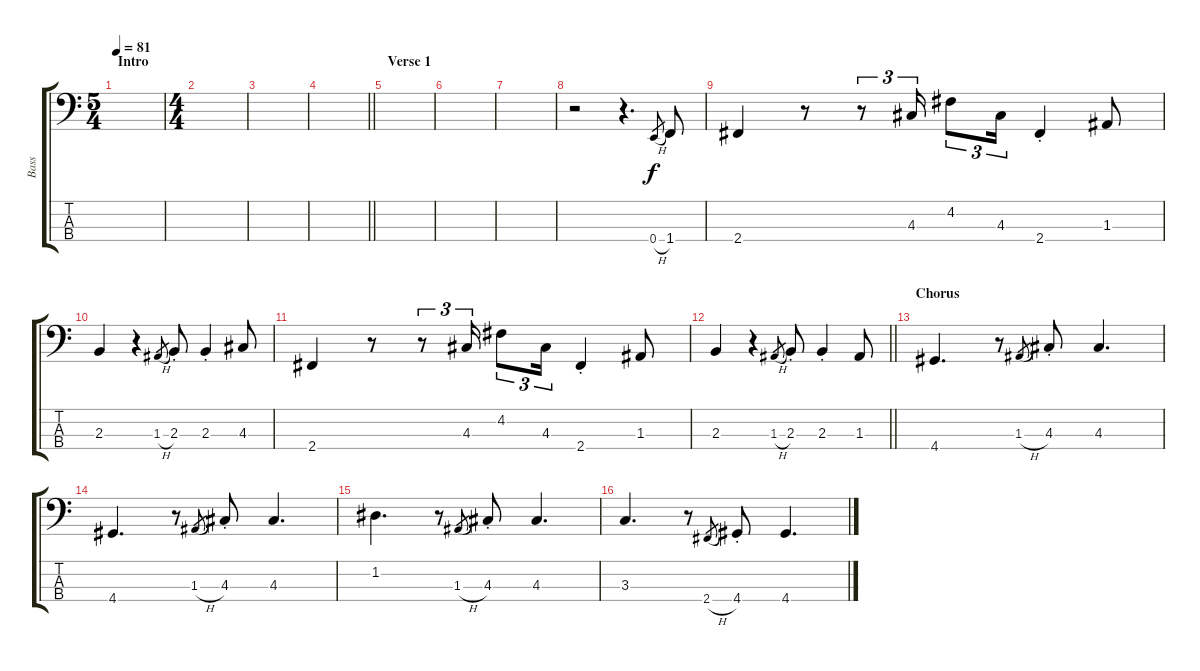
\track ("Bass" "Bass") {instrument electricbassfinger}
\staff {score tabs}
\tuning (G2 D2 A1 E1) {hide}
\ts (5 4)
\section ("" "Intro")
\tempo 81
\clef f4
\ks c
|
\ts (4 4)
|
|
\barLineRight lightlight
|
\section ("" "Verse 1")
|
|
|
r.2 r.4{d} 0.4{h}.8{gr} 1.4.8 |
2.4.4 r.8 r.8{tu (3 2)} 4.3.16{tu (3 2)} 4.2.8{tu (3 2)} 4.3.16{tu (3 2)} 2.4{st}.4 1.3.8 |
2.3.4 r.4 1.3{h}.8{gr} 2.3{st}.8 2.3{st}.4 4.3.8 |
2.4.4 r.8 r.8{tu (3 2)} 4.3.16{tu (3 2)} 4.2.8{tu (3 2)} 4.3.16{tu (3 2)} 2.4{st}.4 1.3.8 |
\barLineRight lightlight
2.3.4 r.4 1.3{h}.8{gr} 2.3{st}.8 2.3{st}.4 1.3.8 |
\section ("" "Chorus")
4.4.4{d} r.8 1.3{h}.8{gr} 4.3{st}.8 4.3.4{d} |
4.4.4{d} r.8 1.3{h}.8{gr} 4.3{st}.8 4.3.4{d} |
1.2.4{d} r.8 1.3{h}.8{gr} 4.3{st}.8 4.3.4{d} |
3.3.4{d} r.8 2.4{h}.8{gr} 4.4{st}.8 4.4.4{d}
